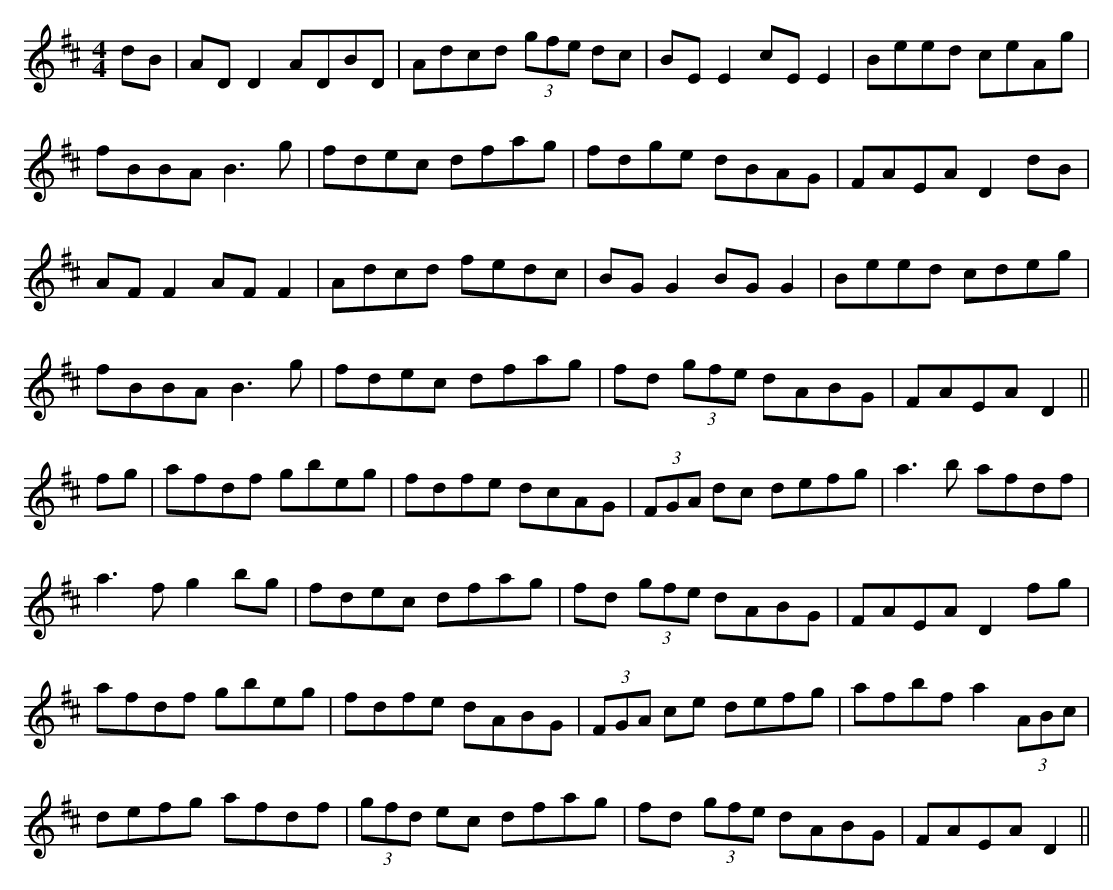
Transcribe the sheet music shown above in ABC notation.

X:1
M:4/4
K:D
dB|AD D2 ADBD|Adcd (3gfe dc|BE E2 cE E2|Beed ceAg|
fBBA B3g|fdec dfag|fdge dBAG|FAEA D2 dB|
AF F2 AF F2|Adcd fedc|BG G2 BG G2|Beed cdeg|
fBBA B3g|fdec dfag|fd (3gfe dABG|FAEA D2||
fg|afdf gbeg|fdfe dcAG|(3FGA dc defg|a3b afdf|
a3f g2 bg|fdec dfag|fd (3gfe dABG|FAEA D2 fg|
afdf gbeg|fdfe dABG|(3FGA ce defg|afbf a2 (3ABc|
defg afdf|(3gfd ec dfag|fd (3gfe dABG|FAEA D2||
